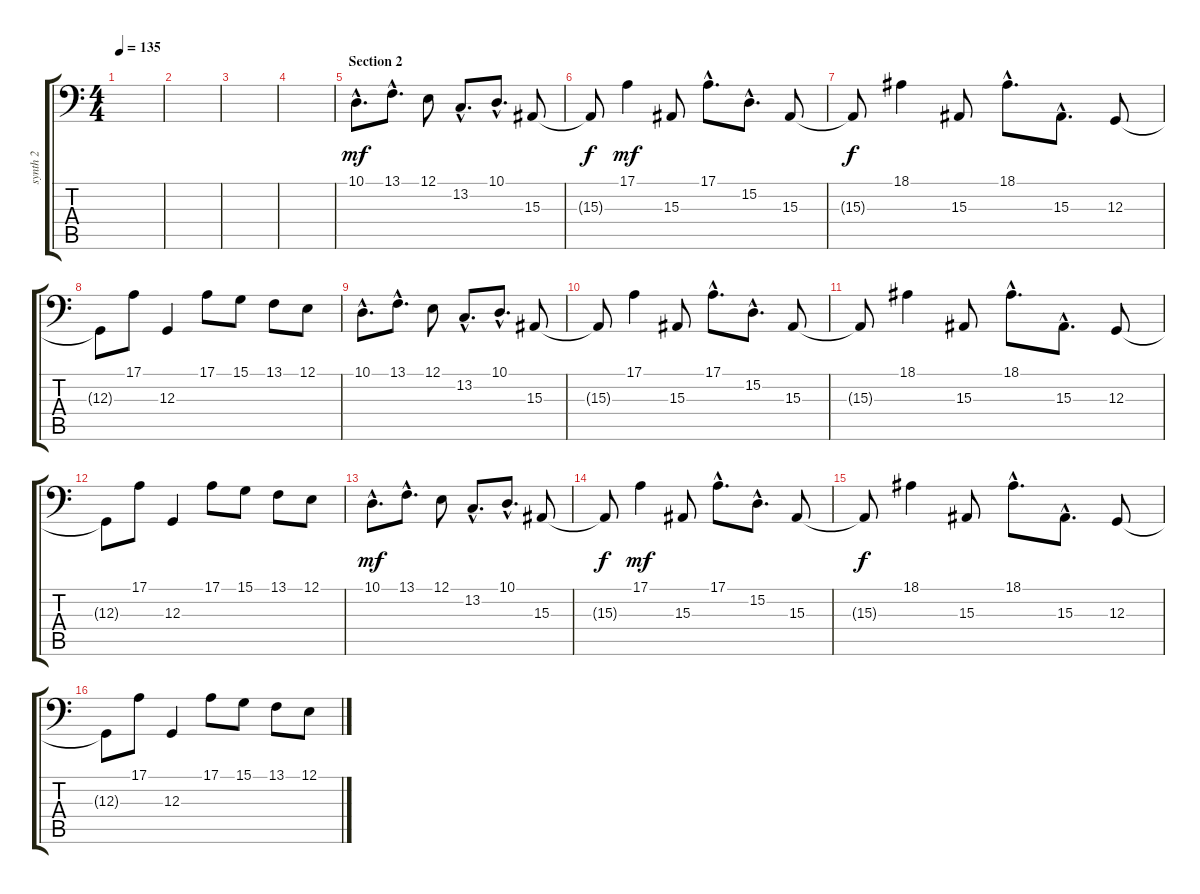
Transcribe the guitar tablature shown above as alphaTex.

\track ("synth 2" "synth 2") {instrument lead2sawtooth}
\staff {score tabs}
\tuning (E2 B1 G1 D1 A0 E0) {hide}
\ts (4 4)
\tempo 135
\clef f4
\ks c
|
|
|
|
\section ("" "Section 2")
10.1{hac}.8{d dy mf} 13.1{hac}.8{d} 12.1.8 13.2{hac}.8{d} 10.1{hac}.8{d} 15.3.8 |
15.3{t}.8{dy f} 17.1.4{dy mf} 15.3.8 17.1{hac}.8{d} 15.2{hac}.8{d} 15.3.8 |
15.3{t}.8{dy f} 18.1.4 15.3.8 18.1{hac}.8{d} 15.3{hac}.8{d} 12.3.8 |
12.3{t}.8 17.1.8 12.3.4 17.1.8 15.1.8 13.1.8 12.1.8 |
10.1{hac}.8{d} 13.1{hac}.8{d} 12.1.8 13.2{hac}.8{d} 10.1{hac}.8{d} 15.3.8 |
15.3{t}.8 17.1.4 15.3.8 17.1{hac}.8{d} 15.2{hac}.8{d} 15.3.8 |
15.3{t}.8 18.1.4 15.3.8 18.1{hac}.8{d} 15.3{hac}.8{d} 12.3.8 |
12.3{t}.8 17.1.8 12.3.4 17.1.8 15.1.8 13.1.8 12.1.8 |
10.1{hac}.8{d dy mf} 13.1{hac}.8{d} 12.1.8 13.2{hac}.8{d} 10.1{hac}.8{d} 15.3.8 |
15.3{t}.8{dy f} 17.1.4{dy mf} 15.3.8 17.1{hac}.8{d} 15.2{hac}.8{d} 15.3.8 |
15.3{t}.8{dy f} 18.1.4 15.3.8 18.1{hac}.8{d} 15.3{hac}.8{d} 12.3.8 |
12.3{t}.8 17.1.8 12.3.4 17.1.8 15.1.8 13.1.8 12.1.8
